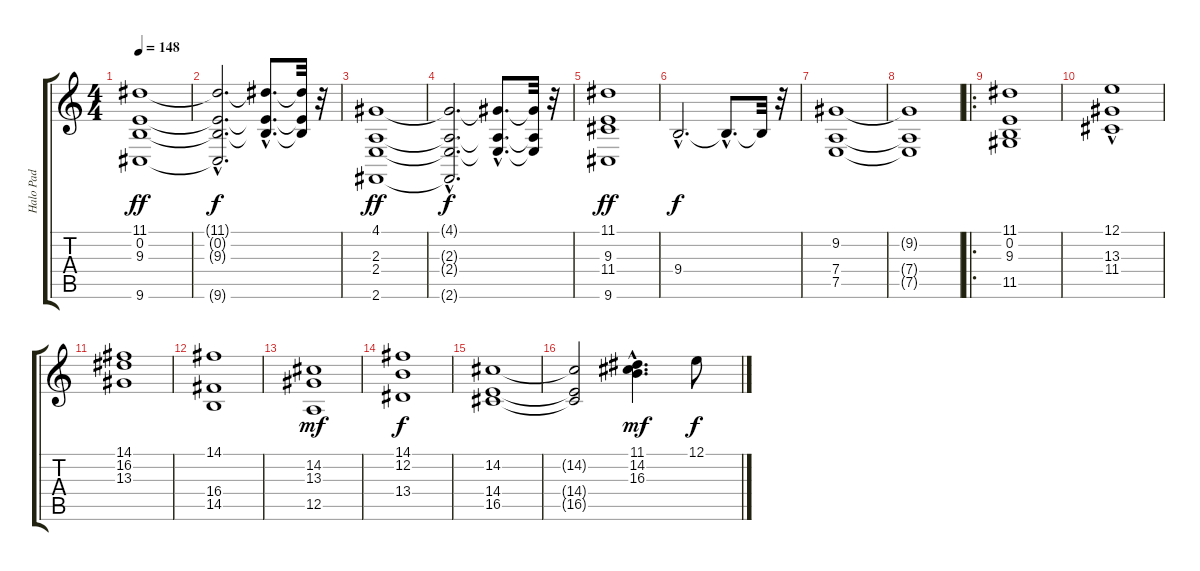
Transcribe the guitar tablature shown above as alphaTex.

\track ("Halo Pad" "Halo Pad") {instrument pad7halo}
\staff {score tabs}
\tuning (E4 B3 G3 D3 A2 E2) {hide}
\ts (4 4)
\tempo 148
\clef g2
\ks c
(11.1 0.2 9.3 9.6).1{dy ff instrument pad7halo} |
(11.1{hac t} 0.2{hac t} 9.3{hac t} 9.6{t}).2{d dy f} (11.1{hac t} 0.2{hac t} 9.3{hac t}).8{d} (11.1{t} 0.2{t} 9.3{t}).32 r.32 |
(4.1 2.3 2.4 2.6).1{dy ff} |
(4.1{hac t} 2.3{hac t} 2.4{hac t} 2.6{t}).2{d dy f} (4.1{hac t} 2.3{hac t} 2.4{hac t}).8{d} (4.1{t} 2.3{t} 2.4{t}).32 r.32 |
(11.1 9.3 11.4 9.6).1{dy ff} |
9.4{hac}.2{d dy f} 9.4{hac t}.8{d} 9.4{t}.32 r.32 |
(9.2 7.4 7.5).1 |
(9.2{t} 7.4{t} 7.5{t}).1 |
\ro
(11.1 0.2 9.3 11.5).1 |
(12.1{hac} 13.3 11.4).1 |
(14.1 16.2 13.3).1 |
(14.1 16.4 14.5).1 |
(14.2 13.3 12.5).1{dy mf} |
(14.1 12.2 13.4).1{dy f} |
(14.2 14.4 16.5).1 |
(14.2{t} 14.4{t} 16.5{t}).2 (11.1{hac} 14.2{hac} 16.3{hac}).4{d dy mf} 12.1.8{dy f}
